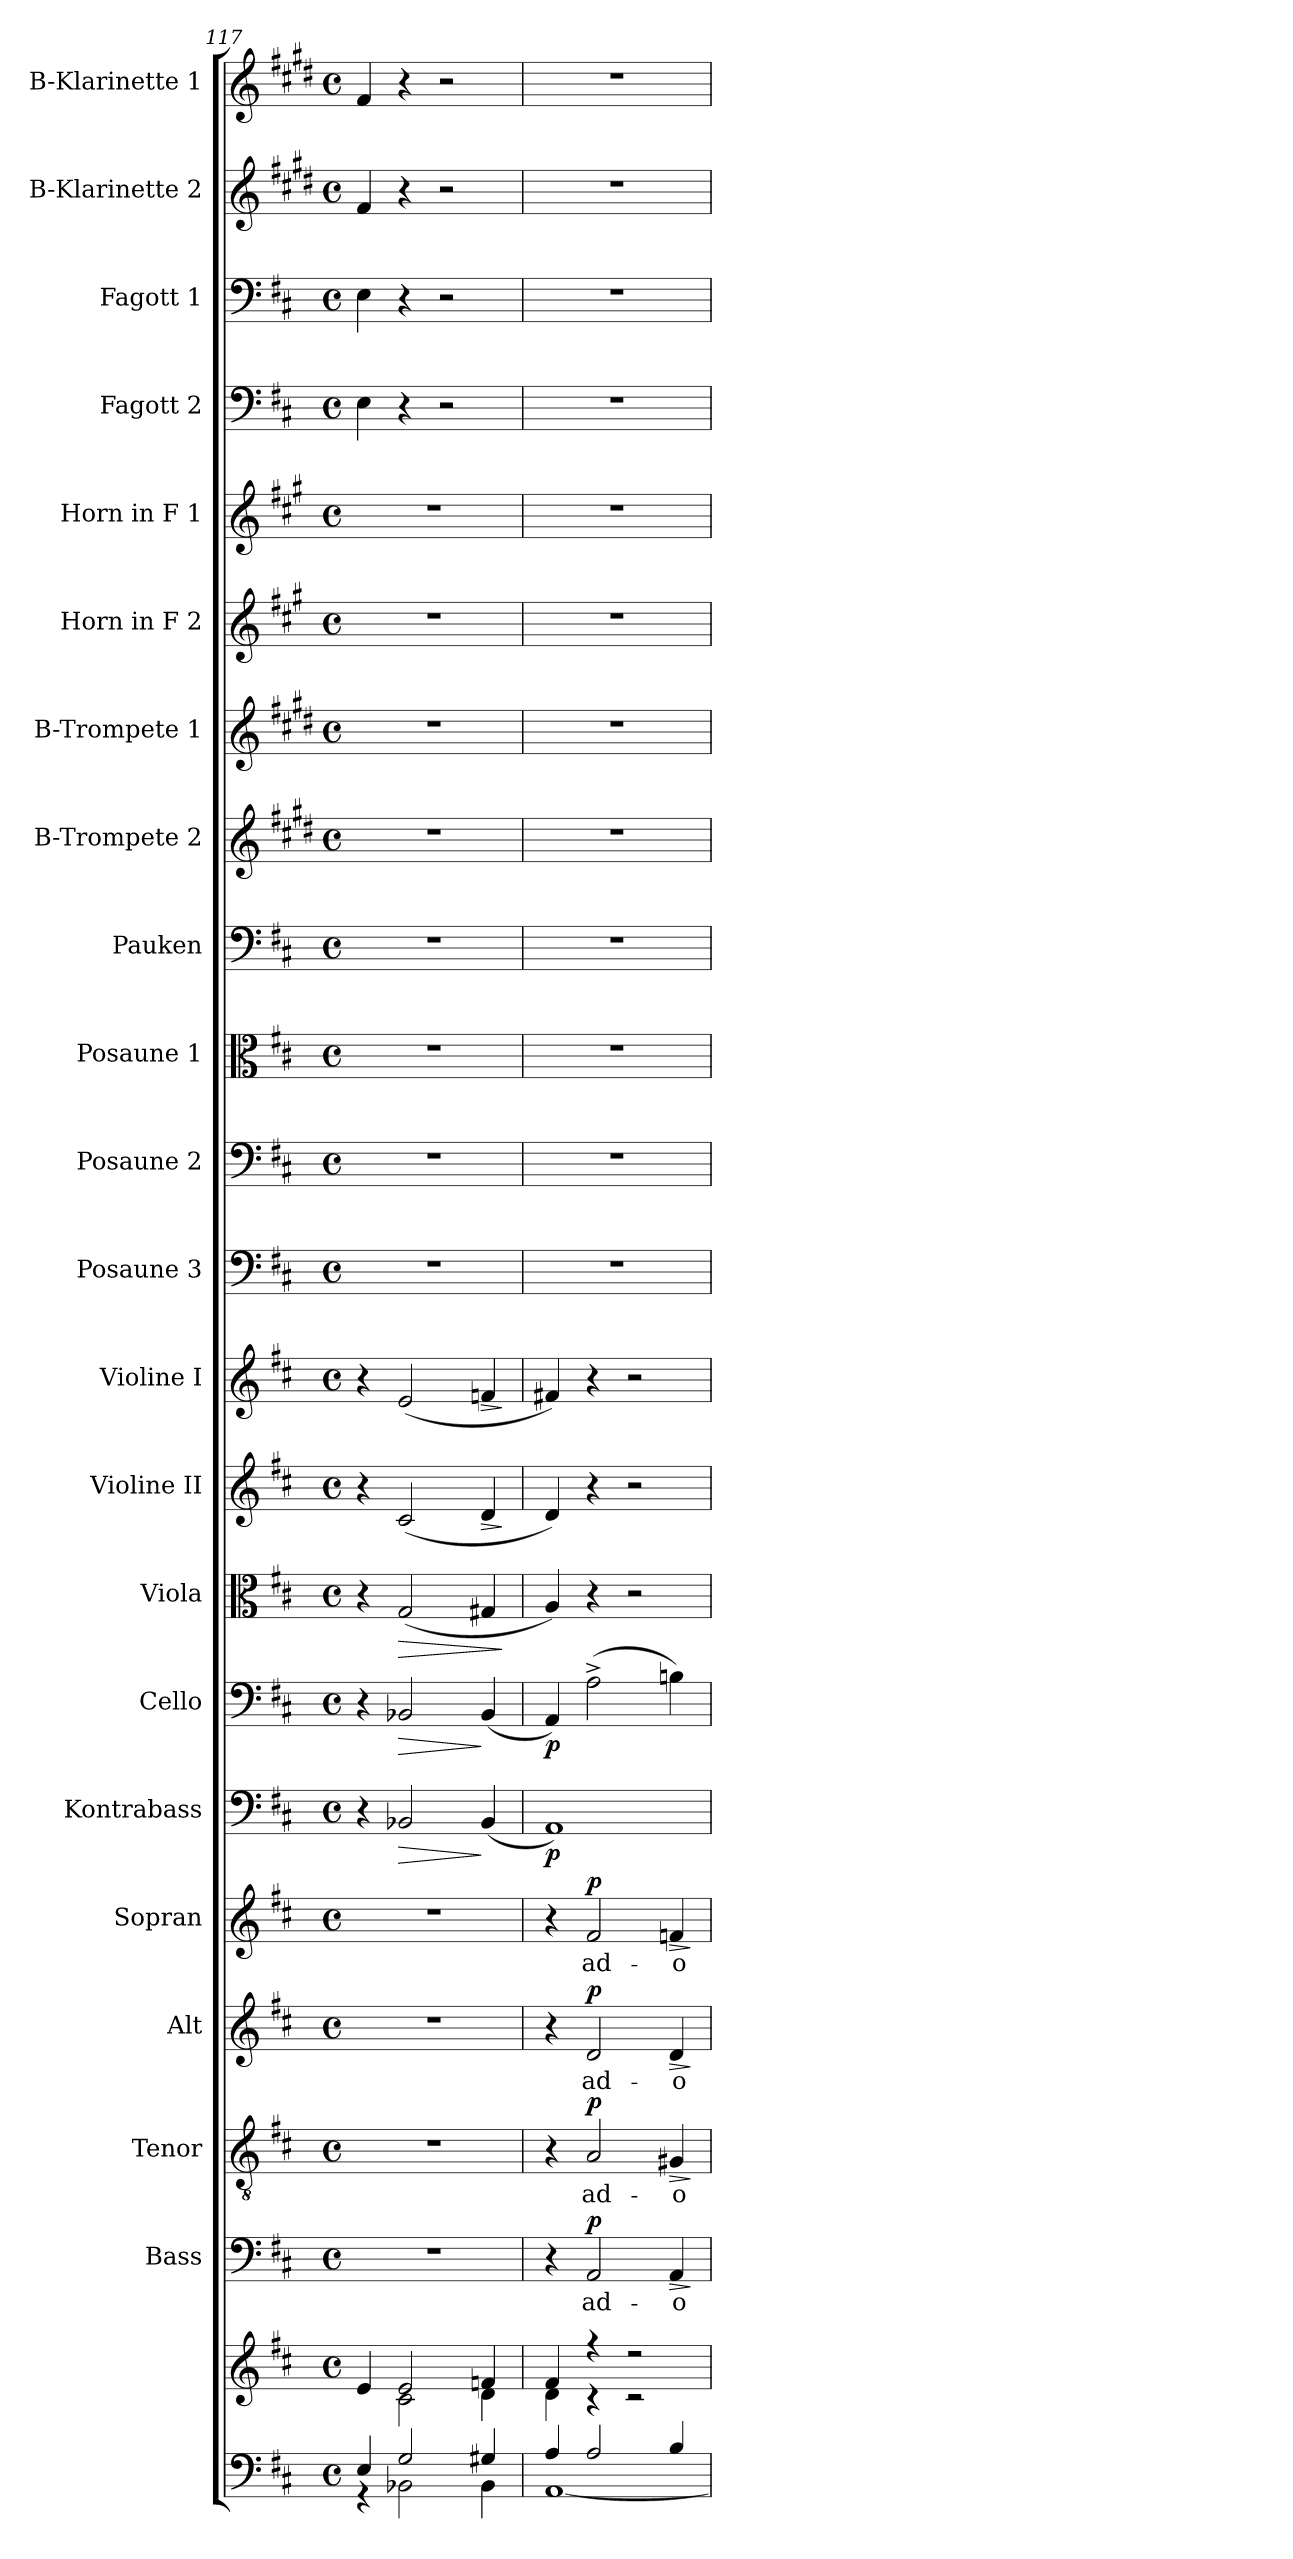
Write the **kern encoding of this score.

**kern	**kern	**kern	**text	**dynam	**kern	**text	**dynam	**kern	**text	**dynam	**kern	**text	**dynam	**kern	**dynam	**kern	**dynam	**kern	**dynam	**kern	**dynam	**kern	**dynam	**kern	**kern	**kern	**kern	**kern	**kern	**kern	**kern	**kern	**kern	**kern	**kern
*part22	*part22	*part21	*part21	*part21	*part20	*part20	*part20	*part19	*part19	*part19	*part18	*part18	*part18	*part17	*part17	*part16	*part16	*part15	*part15	*part14	*part14	*part13	*part13	*part12	*part11	*part10	*part9	*part8	*part7	*part6	*part5	*part4	*part3	*part2	*part1
*staff23	*staff22	*staff21	*staff21	*staff21	*staff20	*staff20	*staff20	*staff19	*staff19	*staff19	*staff18	*staff18	*staff18	*staff17	*staff17	*staff16	*staff16	*staff15	*staff15	*staff14	*staff14	*staff13	*staff13	*staff12	*staff11	*staff10	*staff9	*staff8	*staff7	*staff6	*staff5	*staff4	*staff3	*staff2	*staff1
*	*	*I"Bass	*	*	*I"Tenor	*	*	*I"Alt	*	*	*I"Sopran	*	*	*I"Kontrabass	*	*I"Cello	*	*I"Viola	*	*I"Violine II	*	*I"Violine I	*	*I"Posaune 3	*I"Posaune 2	*I"Posaune 1	*I"Pauken	*I"B-Trompete 2	*I"B-Trompete 1	*I"Horn in F 2	*I"Horn in F 1	*I"Fagott 2	*I"Fagott 1	*I"B-Klarinette 2	*I"B-Klarinette 1
*	*	*I'B.	*	*	*I'T.	*	*	*I'A.	*	*	*I'S.	*	*	*I'Kb.	*	*	*	*I'Vla.	*	*I'Vl. II	*	*I'Vl. I	*	*I'Pos. 3	*I'Pos. 2	*I'Pos. 1	*I'Pk.	*I'B Trp. 2	*I'B Trp. 1	*	*	*I'Fg. 2	*I'Fg. 1	*I'B Kl. 2	*I'B Kl. 1
*clefF4	*clefG2	*clefF4	*	*	*clefGv2	*	*	*clefG2	*	*	*clefG2	*	*	*clefF4	*	*clefF4	*	*clefC3	*	*clefG2	*	*clefG2	*	*clefF4	*clefF4	*clefC3	*clefF4	*clefG2	*clefG2	*clefG2	*clefG2	*clefF4	*clefF4	*clefG2	*clefG2
*	*	*	*	*	*	*	*	*	*	*	*	*	*	*ITrd7c12	*	*	*	*	*	*	*	*	*	*	*	*	*	*ITrd1c2	*ITrd1c2	*ITrd4c7	*ITrd4c7	*	*	*ITrd1c2	*ITrd1c2
*k[f#c#]	*k[f#c#]	*k[f#c#]	*	*	*k[f#c#]	*	*	*k[f#c#]	*	*	*k[f#c#]	*	*	*k[f#c#]	*	*k[f#c#]	*	*k[f#c#]	*	*k[f#c#]	*	*k[f#c#]	*	*k[f#c#]	*k[f#c#]	*k[f#c#]	*k[f#c#]	*k[f#c#]	*k[f#c#]	*k[f#c#]	*k[f#c#]	*k[f#c#]	*k[f#c#]	*k[f#c#]	*k[f#c#]
*D:	*D:	*D:	*	*	*D:	*	*	*D:	*	*	*D:	*	*	*D:	*	*D:	*	*D:	*	*D:	*	*D:	*	*D:	*D:	*D:	*D:	*D:	*D:	*D:	*D:	*D:	*D:	*D:	*D:
*M4/4	*M4/4	*M4/4	*	*	*M4/4	*	*	*M4/4	*	*	*M4/4	*	*	*M4/4	*	*M4/4	*	*M4/4	*	*M4/4	*	*M4/4	*	*M4/4	*M4/4	*M4/4	*M4/4	*M4/4	*M4/4	*M4/4	*M4/4	*M4/4	*M4/4	*M4/4	*M4/4
*met(c)	*met(c)	*met(c)	*	*	*met(c)	*	*	*met(c)	*	*	*met(c)	*	*	*met(c)	*	*met(c)	*	*met(c)	*	*met(c)	*	*met(c)	*	*met(c)	*met(c)	*met(c)	*met(c)	*met(c)	*met(c)	*met(c)	*met(c)	*met(c)	*met(c)	*met(c)	*met(c)
=117	=117	=117	=117	=117	=117	=117	=117	=117	=117	=117	=117	=117	=117	=117	=117	=117	=117	=117	=117	=117	=117	=117	=117	=117	=117	=117	=117	=117	=117	=117	=117	=117	=117	=117	=117
*^	*^	*	*	*	*	*	*	*	*	*	*	*	*	*	*	*	*	*	*	*	*	*	*	*	*	*	*	*	*	*	*	*	*	*	*
4E/	4rGG	4e/	4ryy	1r	.	.	1r	.	.	1r	.	.	1r	.	.	4r	.	4r	.	4r	.	4r	.	4r	.	1r	1r	1r	1r	1r	1r	1r	1r	4E\	4E\	4e/	4e/
!	!	!	!	!	!	!	!	!	!	!	!	!	!	!	!	!	!LO:HP:b	!	!LO:HP:b	!	!LO:HP:b	!	!	!	!	!	!	!	!	!	!	!	!	!	!	!	!
2G/	2BB-X\	2e/	2c#\	.	.	.	.	.	.	.	.	.	.	.	.	2BBB-X/	>	2BB-X/	>	(<2G/	>	(<2c#/	.	(<2e/	.	.	.	.	.	.	.	.	.	4r	4r	4r	4r
.	.	.	.	.	.	.	.	.	.	.	.	.	.	.	.	.	.	.	.	.	.	.	.	.	.	.	.	.	.	.	.	.	.	2r	2r	2r	2r
!	!	!	!	!	!	!	!	!	!	!	!	!	!	!	!	!	!	!	!	!	!	!	!LO:HP:b	!	!LO:HP:b	!	!	!	!	!	!	!	!	!	!	!	!
4G#X/	4BB-\	4fn/	4d\	.	.	.	.	.	.	.	.	.	.	.	.	(<4BBB-/	]	(<4BB-/	]	4G#X/	.	4d/	>	4fn/	>	.	.	.	.	.	.	.	.	.	.	.	.
*v	*v	*	*	*	*	*	*	*	*	*	*	*	*	*	*	*	*	*	*	*	*	*	*	*	*	*	*	*	*	*	*	*	*	*	*	*	*
*	*v	*v	*	*	*	*	*	*	*	*	*	*	*	*	*	*	*	*	*	*	*	*	*	*	*	*	*	*	*	*	*	*	*	*	*	*
.	.	.	.	.	.	.	.	.	.	.	.	.	.	.	.	.	.	.	]	.	]	.	]	.	.	.	.	.	.	.	.	.	.	.	.
=118	=118	=118	=118	=118	=118	=118	=118	=118	=118	=118	=118	=118	=118	=118	=118	=118	=118	=118	=118	=118	=118	=118	=118	=118	=118	=118	=118	=118	=118	=118	=118	=118	=118	=118	=118
*^	*^	*	*	*	*	*	*	*	*	*	*	*	*	*	*	*	*	*	*	*	*	*	*	*	*	*	*	*	*	*	*	*	*	*	*
!	!	!	!	!	!	!	!	!	!	!	!	!	!	!	!	!	!LO:DY:b	!	!LO:DY:b	!	!	!	!	!	!	!	!	!	!	!	!	!	!	!	!	!	!
4A/	[<1AA	4f#/	4d\	4r	.	.	4r	.	.	4r	.	.	4r	.	.	1AAA)	p	4AA/)	p	4A/)	.	4d/)	.	4f#X/)	.	1r	1r	1r	1r	1r	1r	1r	1r	1r	1r	1r	1r
!	!	!	!	!	!LO:LY:b	!LO:DY:a	!	!LO:LY:b	!LO:DY:a	!	!LO:LY:b	!LO:DY:a	!	!LO:LY:b	!LO:DY:a	!	!	!	!	!	!	!	!	!	!	!	!	!	!	!	!	!	!	!	!	!	!
2A/	.	4r	4r	2AA/	ad-	p	2A/	ad-	p	2d/	ad-	p	2f#/	ad-	p	.	.	(>2A^>\	.	4r	.	4r	.	4r	.	.	.	.	.	.	.	.	.	.	.	.	.
.	.	2r	2r	.	.	.	.	.	.	.	.	.	.	.	.	.	.	.	.	2r	.	2r	.	2r	.	.	.	.	.	.	.	.	.	.	.	.	.
!	!	!	!	!	!LO:LY:b	!LO:HP:b	!	!LO:LY:b	!LO:HP:b	!	!LO:LY:b	!LO:HP:b	!	!LO:LY:b	!LO:HP:b	!	!	!	!	!	!	!	!	!	!	!	!	!	!	!	!	!	!	!	!	!	!
4B/	.	.	.	4AA/	-o-	>	4G#X/	-o-	>	4d/	-o-	>	4fn/	-o-	>	.	.	4Bn\)	.	.	.	.	.	.	.	.	.	.	.	.	.	.	.	.	.	.	.
*v	*v	*	*	*	*	*	*	*	*	*	*	*	*	*	*	*	*	*	*	*	*	*	*	*	*	*	*	*	*	*	*	*	*	*	*	*	*
*	*v	*v	*	*	*	*	*	*	*	*	*	*	*	*	*	*	*	*	*	*	*	*	*	*	*	*	*	*	*	*	*	*	*	*	*	*
.	.	.	.	]	.	.	]	.	.	]	.	.	]	.	.	.	.	.	.	.	.	.	.	.	.	.	.	.	.	.	.	.	.	.	.
=	=	=	=	=	=	=	=	=	=	=	=	=	=	=	=	=	=	=	=	=	=	=	=	=	=	=	=	=	=	=	=	=	=	=	=
*-	*-	*-	*-	*-	*-	*-	*-	*-	*-	*-	*-	*-	*-	*-	*-	*-	*-	*-	*-	*-	*-	*-	*-	*-	*-	*-	*-	*-	*-	*-	*-	*-	*-	*-	*-
